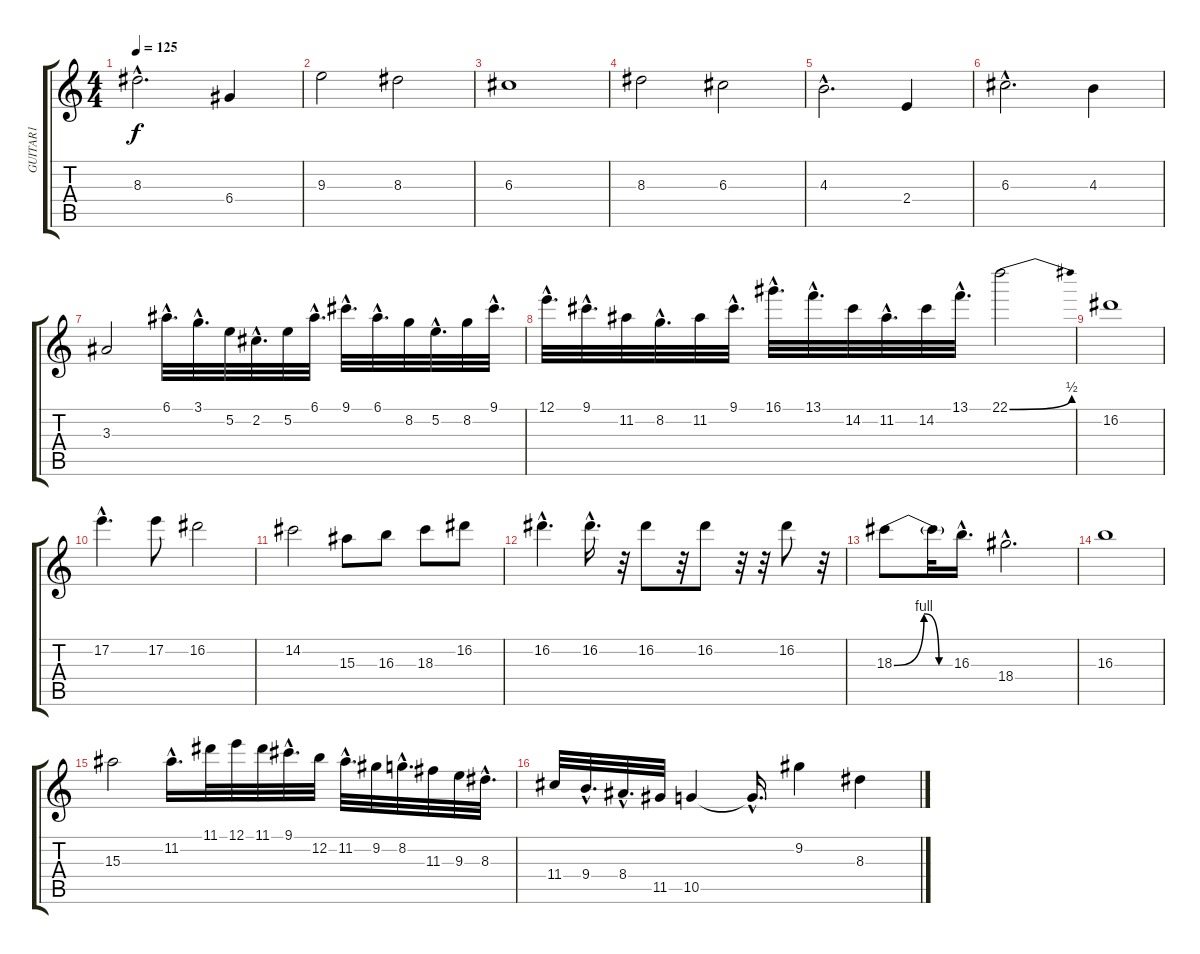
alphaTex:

\track ("GUITAR1" "GUITAR1") {instrument overdrivenguitar}
\staff {score tabs}
\tuning (E4 B3 G3 D3 A2 E2) {hide}
\ts (4 4)
\tempo 125
\clef g2
\ks c
8.3{hac}.2{d dy f} 6.4.4 |
9.3.2 8.3.2 |
6.3.1 |
8.3.2 6.3.2 |
4.3{hac}.2{d} 2.4.4 |
6.3{hac}.2{d} 4.3.4 |
3.3.2 6.1{hac}.32{d} 3.1{hac}.32{d} 5.2.32 2.2{hac}.32{d} 5.2.32 6.1{hac}.32{d} 9.1{hac}.32{d} 6.1{hac}.32{d} 8.2.32 5.2{hac}.32{d} 8.2.32 9.1{hac}.32{d} |
12.1{hac}.32{d} 9.1{hac}.32{d} 11.2.32 8.2{hac}.32{d} 11.2.32 9.1{hac}.32{d} 16.1{hac}.32{d} 13.1{hac}.32{d} 14.2.32 11.2{hac}.32{d} 14.2.32 13.1{hac}.32{d} 22.1{be (bend 0 0 60 2)}.2 |
16.2.1 |
17.2{hac}.4{d} 17.2.8 16.2.2 |
14.2.2 15.3.8 16.3.8 18.3.8 16.2.8 |
16.2{hac}.4{d} 16.2{hac}.16{d} r.32 16.2.8 r.32 16.2.8 r.32 r.32 16.2.8 r.32 |
18.3{be (custom 0 0 30 4 45 0 60 0)}.8 18.3{t}.32 16.3{hac}.16{d} 18.4{hac}.2{d} |
16.3.1 |
15.3.2 11.2{hac}.16{d} 11.1.32 12.1.32 11.1.32 9.1{hac}.32{d} 12.2.32 11.2{hac}.32{d} 9.2.32 8.2{hac}.32{d} 11.3.32 9.3.32 8.3{hac}.32{d} |
11.4.32 9.4{hac}.32{d} 8.4{hac}.32{d} 11.5.32 10.5.4 10.5{hac t}.16{d} 9.2.4 8.3.4
